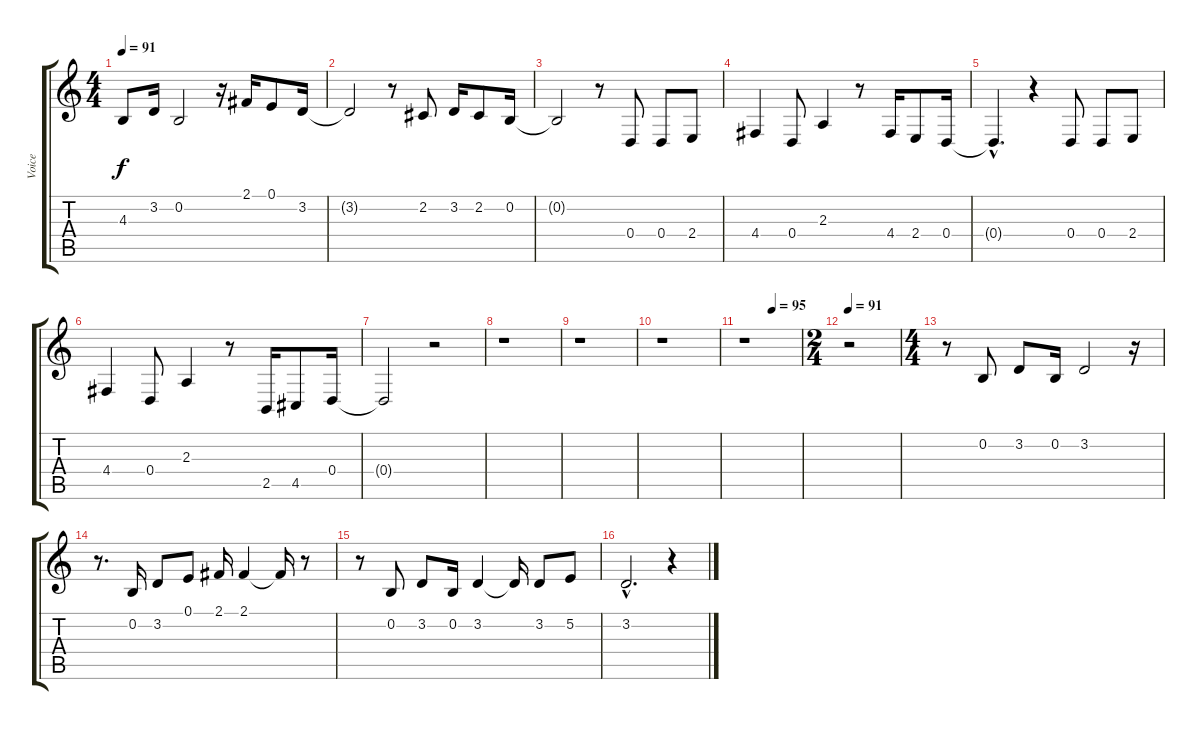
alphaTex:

\track ("Voice" "Voice") {instrument clarinet}
\staff {score tabs}
\tuning (E4 B3 G3 D3 A2 E2) {hide}
\ts (4 4)
\tempo 91
\clef g2
\ks c
4.3.8{dy f} 3.2.16 0.2.2 r.16 2.1.16 0.1.8 3.2.16 |
3.2{t}.2 r.8 2.2.8 3.2.16 2.2.8 0.2.16 |
0.2{t}.2 r.8 0.4.8 0.4.8 2.4.8 |
4.4.4 0.4.8 2.3.4 r.8 4.4.16 2.4.8 0.4.16 |
0.4{hac t}.4{d} r.4 0.4.8 0.4.8 2.4.8 |
4.4.4 0.4.8 2.3.4 r.8 2.5.16 4.5.8 0.4.16 |
0.4{t}.2 r.2 |
r.1 |
r.1 |
r.1 |
\tempo (95 0.5)
r.1 |
\ts (2 4)
\tempo 91
r.2 |
\ts (4 4)
r.8 0.2.8 3.2.8 0.2.16 3.2.2 r.16 |
r.8{d} 0.2.16 3.2.8 0.1.8 2.1.16 2.1.4 2.1{t}.16 r.8 |
r.8 0.2.8 3.2.8 0.2.16 3.2.4 3.2{t}.16 3.2.8 5.2.8 |
3.2{hac}.2{d} r.4
